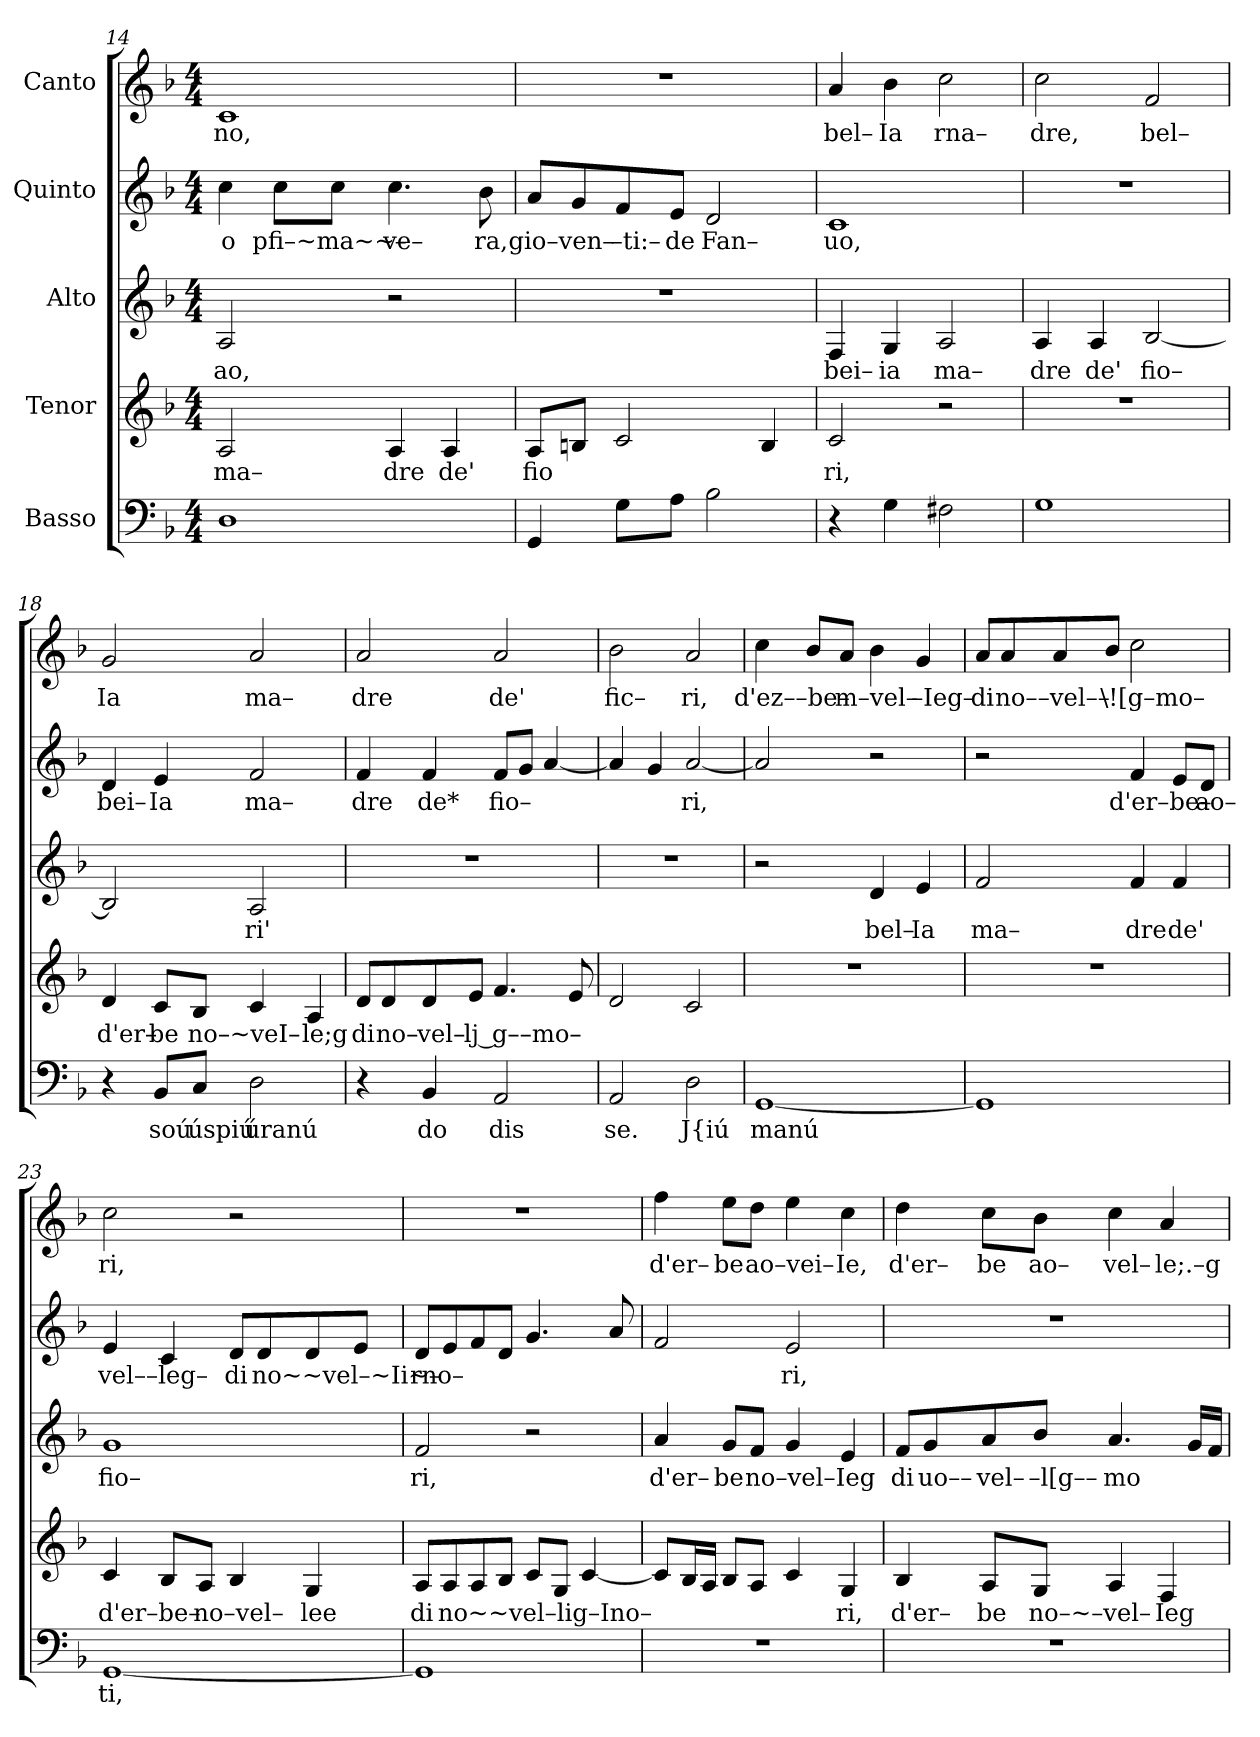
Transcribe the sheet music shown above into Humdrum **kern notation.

**kern	**text	**kern	**text	**kern	**text	**kern	**text	**kern	**text
*part5	*part5	*part4	*part4	*part3	*part3	*part2	*part2	*part1	*part1
*staff5	*staff5	*staff4	*staff4	*staff3	*staff3	*staff2	*staff2	*staff1	*staff1
*I"Basso	*	*I"Tenor	*	*I"Alto	*	*I"Quinto	*	*I"Canto	*
*clefF4	*	*clefG2	*	*clefG2	*	*clefG2	*	*clefG2	*
*k[b-]	*	*k[b-]	*	*k[b-]	*	*k[b-]	*	*k[b-]	*
*F:	*	*F:	*	*F:	*	*F:	*	*F:	*
*M4/4	*	*M4/4	*	*M4/4	*	*M4/4	*	*M4/4	*
=14	=14	=14	=14	=14	=14	=14	=14	=14	=14
!	!	!	!LO:LY:b	!	!LO:LY:b	!	!LO:LY:b	!	!LO:LY:b
1D	.	2A/	ma–	2A/	ao,	4cc\	o	1c	no,
!	!	!	!	!	!	!	!LO:LY:b	!	!
.	.	.	.	.	.	8cc\L	pfi–~ma~~–	.	.
.	.	.	.	.	.	8cc\J	.	.	.
!	!	!	!LO:LY:b	!	!	!	!LO:LY:b	!	!
.	.	4A/	dre	2r	.	4.cc\	ve–	.	.
!	!	!	!LO:LY:b	!	!	!	!	!	!
.	.	4A/	de'	.	.	.	.	.	.
!	!	!	!	!	!	!	!LO:LY:b	!	!
.	.	.	.	.	.	8b-\	ra,	.	.
=15	=15	=15	=15	=15	=15	=15	=15	=15	=15
!	!	!	!LO:LY:b	!	!	!	!LO:LY:b	!	!
4GG/	.	8A/L	fio	1r	.	8a/L	gio–ven–	1r	.
.	.	8Bn/J	.	.	.	8g/	.	.	.
!	!	!	!	!	!	!	!LO:LY:b	!	!
8G\L	.	2c/	.	.	.	8f/	–ti:–	.	.
!	!	!	!	!	!	!	!LO:LY:b	!	!
8A\J	.	.	.	.	.	8e/J	de	.	.
!	!	!	!	!	!	!	!LO:LY:b	!	!
2B-\	.	.	.	.	.	2d/	Fan–	.	.
.	.	4B/	.	.	.	.	.	.	.
=16	=16	=16	=16	=16	=16	=16	=16	=16	=16
!	!	!	!LO:LY:b	!	!LO:LY:b	!	!LO:LY:b	!	!LO:LY:b
4r	.	2c/	ri,	4F/	bei–	1c	uo,	4a/	bel–
!	!	!	!	!	!LO:LY:b	!	!	!	!LO:LY:b
4G\	.	.	.	4G/	ia	.	.	4b-\	Ia
!	!	!	!	!	!LO:LY:b	!	!	!	!LO:LY:b
2F#X\	.	2r	.	2A/	ma–	.	.	2cc\	rna–
=17	=17	=17	=17	=17	=17	=17	=17	=17	=17
!	!	!	!	!	!LO:LY:b	!	!	!	!LO:LY:b
1G	.	1r	.	4A/	dre	1r	.	2cc\	dre,
!	!	!	!	!	!LO:LY:b	!	!	!	!
.	.	.	.	4A/	de'	.	.	.	.
!	!	!	!	!	!LO:LY:b	!	!	!	!LO:LY:b
.	.	.	.	[2B-/	fio–	.	.	2f/	bel–
=18	=18	=18	=18	=18	=18	=18	=18	=18	=18
!	!	!	!LO:LY:b	!	!	!	!LO:LY:b	!	!LO:LY:b
4r	.	4d/	d'er–	2B-/]	.	4d/	bei–	2g/	Ia
!	!LO:LY:b	!	!LO:LY:b	!	!	!	!LO:LY:b	!	!
8BB-/L	soú	8c/L	be	.	.	4e/	Ia	.	.
!	!LO:LY:b	!	!LO:LY:b	!	!	!	!	!	!
8C/J	úspiú	8B-/J	no–~veI–	.	.	.	.	.	.
!	!LO:LY:b	!	!	!	!LO:LY:b	!	!LO:LY:b	!	!LO:LY:b
2D\	úranú	4c/	.	2A/	ri'	2f/	ma–	2a/	ma–
!	!	!	!LO:LY:b	!	!	!	!	!	!
.	.	4A/	le;g	.	.	.	.	.	.
=19	=19	=19	=19	=19	=19	=19	=19	=19	=19
!	!	!	!LO:LY:b	!	!	!	!LO:LY:b	!	!LO:LY:b
4r	.	8d/L	di	1r	.	4f/	dre	2a/	dre
!	!	!	!LO:LY:b	!	!	!	!	!	!
.	.	8d/	no–	.	.	.	.	.	.
!	!LO:LY:b	!	!LO:LY:b	!	!	!	!LO:LY:b	!	!
4BB-/	do	8d/	vel–	.	.	4f/	de*	.	.
!	!	!	!LO:LY:b	!	!	!	!	!	!
.	.	8e/J	lj g––mo–	.	.	.	.	.	.
!	!LO:LY:b	!	!	!	!	!	!LO:LY:b	!	!LO:LY:b
2AA/	dis	4.f/	.	.	.	8f/L	fio–	2a/	de'
.	.	.	.	.	.	8g/J	.	.	.
.	.	.	.	.	.	[4a/	.	.	.
.	.	8e/	.	.	.	.	.	.	.
=20	=20	=20	=20	=20	=20	=20	=20	=20	=20
!	!LO:LY:b	!	!	!	!	!	!	!	!LO:LY:b
2AA/	se.	2d/	.	1r	.	4a/]	.	2b-\	fic–
.	.	.	.	.	.	4g/	.	.	.
!	!LO:LY:b	!	!	!	!	!	!LO:LY:b	!	!LO:LY:b
2D\	J{iú	2c/	.	.	.	[2a/	ri,	2a/	ri,
=21	=21	=21	=21	=21	=21	=21	=21	=21	=21
!	!LO:LY:b	!	!	!	!	!	!	!	!LO:LY:b
[1GG	manú	1r	.	2r	.	2a/]	.	4cc\	d'ez––be–
.	.	.	.	.	.	.	.	8b-/L	.
!	!	!	!	!	!	!	!	!	!LO:LY:b
.	.	.	.	.	.	.	.	8a/J	m–vel–
!	!	!	!	!	!LO:LY:b	!	!	!	!
.	.	.	.	4d/	bel–	2r	.	4b-\	.
!	!	!	!	!	!LO:LY:b	!	!	!	!LO:LY:b
.	.	.	.	4e/	Ia	.	.	4g/	–Ieg–
=22	=22	=22	=22	=22	=22	=22	=22	=22	=22
!	!	!	!	!	!LO:LY:b	!	!	!	!LO:LY:b
1GG]	.	1r	.	2f/	ma–	2r	.	8a/L	di
!	!	!	!	!	!	!	!	!	!LO:LY:b
.	.	.	.	.	.	.	.	8a/	no––vel––
.	.	.	.	.	.	.	.	8a/	.
!	!	!	!	!	!	!	!	!	!LO:LY:b
.	.	.	.	.	.	.	.	8b-/J	\![g–mo–
!	!	!	!	!	!LO:LY:b	!	!LO:LY:b	!	!
.	.	.	.	4f/	dre	4f/	d'er–be–	2cc\	.
!	!	!	!	!	!LO:LY:b	!	!	!	!
.	.	.	.	4f/	de'	8e/L	.	.	.
!	!	!	!	!	!	!	!LO:LY:b	!	!
.	.	.	.	.	.	8d/J	ao–	.	.
=23	=23	=23	=23	=23	=23	=23	=23	=23	=23
!	!LO:LY:b	!	!LO:LY:b	!	!LO:LY:b	!	!LO:LY:b	!	!LO:LY:b
[1GG	ti,	4c/	d'er–be–	1g	fio–	4e/	vel––leg–	2cc\	ri,
.	.	8B-/L	.	.	.	4c/	.	.	.
!	!	!	!LO:LY:b	!	!	!	!	!	!
.	.	8A/J	no–vel–	.	.	.	.	.	.
!	!	!	!	!	!	!	!LO:LY:b	!	!
.	.	4B-/	.	.	.	8d/L	di	2r	.
!	!	!	!	!	!	!	!LO:LY:b	!	!
.	.	.	.	.	.	8d/	no~~vel–~Ii~–	.	.
!	!	!	!LO:LY:b	!	!	!	!	!	!
.	.	4G/	lee	.	.	8d/	.	.	.
.	.	.	.	.	.	8e/J	.	.	.
=24	=24	=24	=24	=24	=24	=24	=24	=24	=24
!	!	!	!LO:LY:b	!	!LO:LY:b	!	!LO:LY:b	!	!
1GG]	.	8A/L	di	2f/	ri,	8d/L	rno–	1r	.
!	!	!	!LO:LY:b	!	!	!	!	!	!
.	.	8A/	no~~vel–lig–Ino–	.	.	8e/	.	.	.
.	.	8A/	.	.	.	8f/	.	.	.
.	.	8B-/J	.	.	.	8d/J	.	.	.
.	.	8c/L	.	2r	.	4.g/	.	.	.
.	.	8G/J	.	.	.	.	.	.	.
.	.	[4c/	.	.	.	.	.	.	.
.	.	.	.	.	.	8a/	.	.	.
=25	=25	=25	=25	=25	=25	=25	=25	=25	=25
!	!	!	!	!	!LO:LY:b	!	!	!	!LO:LY:b
1r	.	8c/L]	.	4a/	d'er–	2f/	.	4ff\	d'er–
.	.	16B-/L	.	.	.	.	.	.	.
.	.	16A/JJ	.	.	.	.	.	.	.
!	!	!	!	!	!LO:LY:b	!	!	!	!LO:LY:b
.	.	8B-/L	.	8g/L	be	.	.	8ee\L	be
!	!	!	!	!	!LO:LY:b	!	!	!	!LO:LY:b
.	.	8A/J	.	8f/J	no–vel–	.	.	8dd\J	ao–vei–
!	!	!	!	!	!	!	!LO:LY:b	!	!
.	.	4c/	.	4g/	.	2e/	ri,	4ee\	.
!	!	!	!LO:LY:b	!	!LO:LY:b	!	!	!	!LO:LY:b
.	.	4G/	ri,	4e/	Ieg	.	.	4cc\	Ie,
=26	=26	=26	=26	=26	=26	=26	=26	=26	=26
!	!	!	!LO:LY:b	!	!LO:LY:b	!	!	!	!LO:LY:b
1r	.	4B-/	d'er–	8f/L	di	1r	.	4dd\	d'er–
!	!	!	!	!	!LO:LY:b	!	!	!	!
.	.	.	.	8g/	uo––	.	.	.	.
!	!	!	!LO:LY:b	!	!LO:LY:b	!	!	!	!LO:LY:b
.	.	8A/L	be	8a/	vel–	.	.	8cc\L	be
!	!	!	!LO:LY:b	!	!LO:LY:b	!	!	!	!LO:LY:b
.	.	8G/J	no–~–	8b-/J	–l[g––	.	.	8b-\J	ao–
!	!	!	!LO:LY:b	!	!LO:LY:b	!	!	!	!LO:LY:b
.	.	4A/	vel–	4.a/	mo	.	.	4cc\	vel–
!	!	!	!LO:LY:b	!	!	!	!	!	!LO:LY:b
.	.	4F/	Ieg	.	.	.	.	4a/	le;.–g
.	.	.	.	16g/LL	.	.	.	.	.
.	.	.	.	16f/JJ	.	.	.	.	.
=	=	=	=	=	=	=	=	=	=
*-	*-	*-	*-	*-	*-	*-	*-	*-	*-
